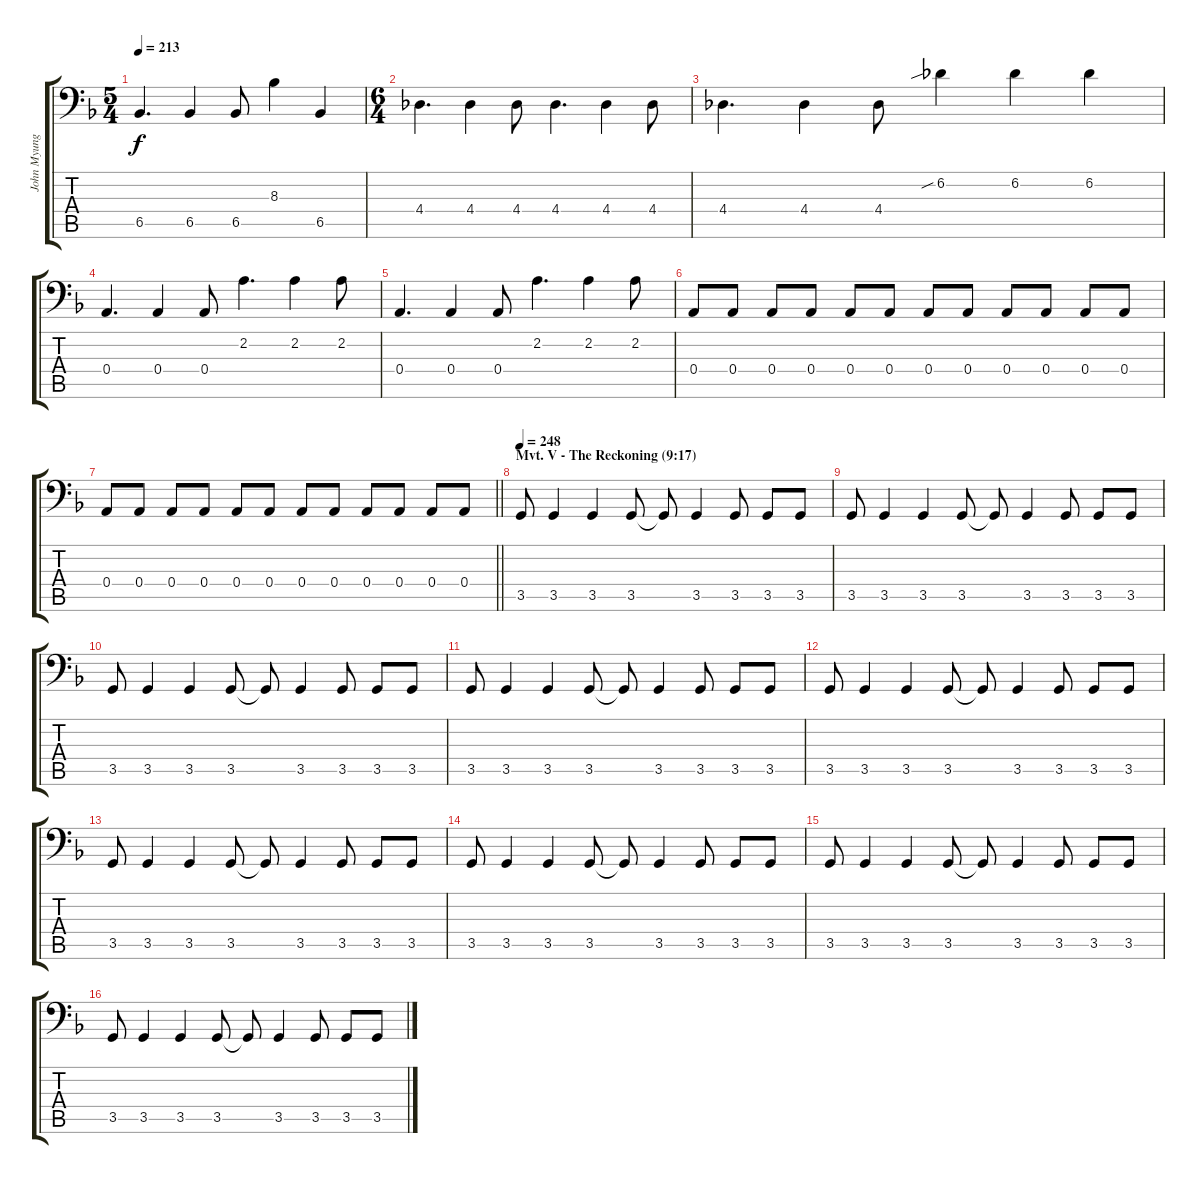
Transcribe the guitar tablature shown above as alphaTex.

\track ("John Myung Bass" "John Myung") {instrument electricbassfinger}
\staff {score tabs}
\tuning (C3 G2 D2 A1 E1 B0) {hide}
\ts (5 4)
\tempo 213
\clef f4
\ks dminor
6.5.4{d dy f} 6.5.4 6.5.8 8.3.4 6.5.4 |
\ts (6 4)
4.4.4{d} 4.4.4 4.4.8 4.4.4{d} 4.4.4 4.4.8 |
4.4.4{d} 4.4.4 4.4.8 6.2{sib}.4 6.2.4 6.2.4 |
0.4.4{d} 0.4.4 0.4.8 2.2.4{d} 2.2.4 2.2.8 |
0.4.4{d} 0.4.4 0.4.8 2.2.4{d} 2.2.4 2.2.8 |
0.4.8 0.4.8 0.4.8 0.4.8 0.4.8 0.4.8 0.4.8 0.4.8 0.4.8 0.4.8 0.4.8 0.4.8 |
\barLineRight lightlight
0.4.8 0.4.8 0.4.8 0.4.8 0.4.8 0.4.8 0.4.8 0.4.8 0.4.8 0.4.8 0.4.8 0.4.8 |
\section ("" "Mvt. V - The Reckoning (9:17)")
\tempo 248
3.5.8 3.5.4 3.5.4 3.5.8 3.5{t}.8 3.5.4 3.5.8 3.5.8 3.5.8 |
3.5.8 3.5.4 3.5.4 3.5.8 3.5{t}.8 3.5.4 3.5.8 3.5.8 3.5.8 |
3.5.8 3.5.4 3.5.4 3.5.8 3.5{t}.8 3.5.4 3.5.8 3.5.8 3.5.8 |
3.5.8 3.5.4 3.5.4 3.5.8 3.5{t}.8 3.5.4 3.5.8 3.5.8 3.5.8 |
3.5.8 3.5.4 3.5.4 3.5.8 3.5{t}.8 3.5.4 3.5.8 3.5.8 3.5.8 |
3.5.8 3.5.4 3.5.4 3.5.8 3.5{t}.8 3.5.4 3.5.8 3.5.8 3.5.8 |
3.5.8 3.5.4 3.5.4 3.5.8 3.5{t}.8 3.5.4 3.5.8 3.5.8 3.5.8 |
3.5.8 3.5.4 3.5.4 3.5.8 3.5{t}.8 3.5.4 3.5.8 3.5.8 3.5.8 |
3.5.8 3.5.4 3.5.4 3.5.8 3.5{t}.8 3.5.4 3.5.8 3.5.8 3.5.8
